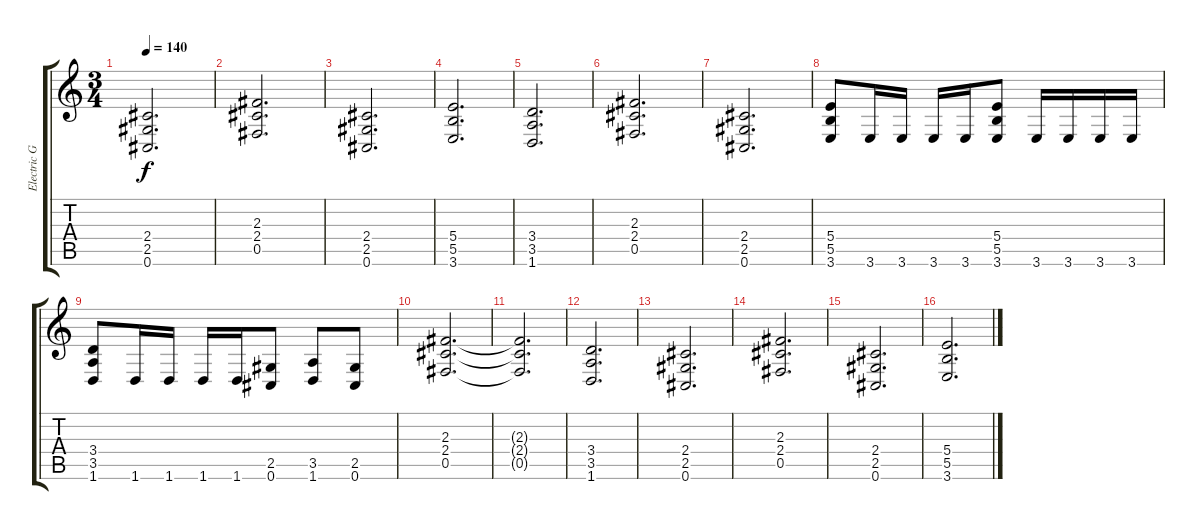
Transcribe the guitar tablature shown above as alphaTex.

\track ("Electric Guitar 2" "Electric G") {instrument distortionguitar}
\staff {score tabs}
\tuning (Db4 Ab3 E3 B2 Gb2 Db2) {hide}
\ts (3 4)
\tempo 140
\clef g2
\ks c
(2.4 2.5 0.6).2{d dy f} |
(2.3 2.4 0.5).2{d} |
(2.4 2.5 0.6).2{d} |
(5.4 5.5 3.6).2{d} |
(3.4 3.5 1.6).2{d} |
(2.3 2.4 0.5).2{d} |
(2.4 2.5 0.6).2{d} |
(5.4 5.5 3.6).8 3.6.16 3.6.16 3.6.16 3.6.16 (5.4 5.5 3.6).8 3.6.16 3.6.16 3.6.16 3.6.16 |
(3.4 3.5 1.6).8 1.6.16 1.6.16 1.6.16 1.6.16 (2.5 0.6).8 (3.5 1.6).8 (2.5 0.6).8 |
(2.3 2.4 0.5).2{d} |
(2.3{t} 2.4{t} 0.5{t}).2{d} |
(3.4 3.5 1.6).2{d} |
(2.4 2.5 0.6).2{d} |
(2.3 2.4 0.5).2{d} |
(2.4 2.5 0.6).2{d} |
(5.4 5.5 3.6).2{d}
